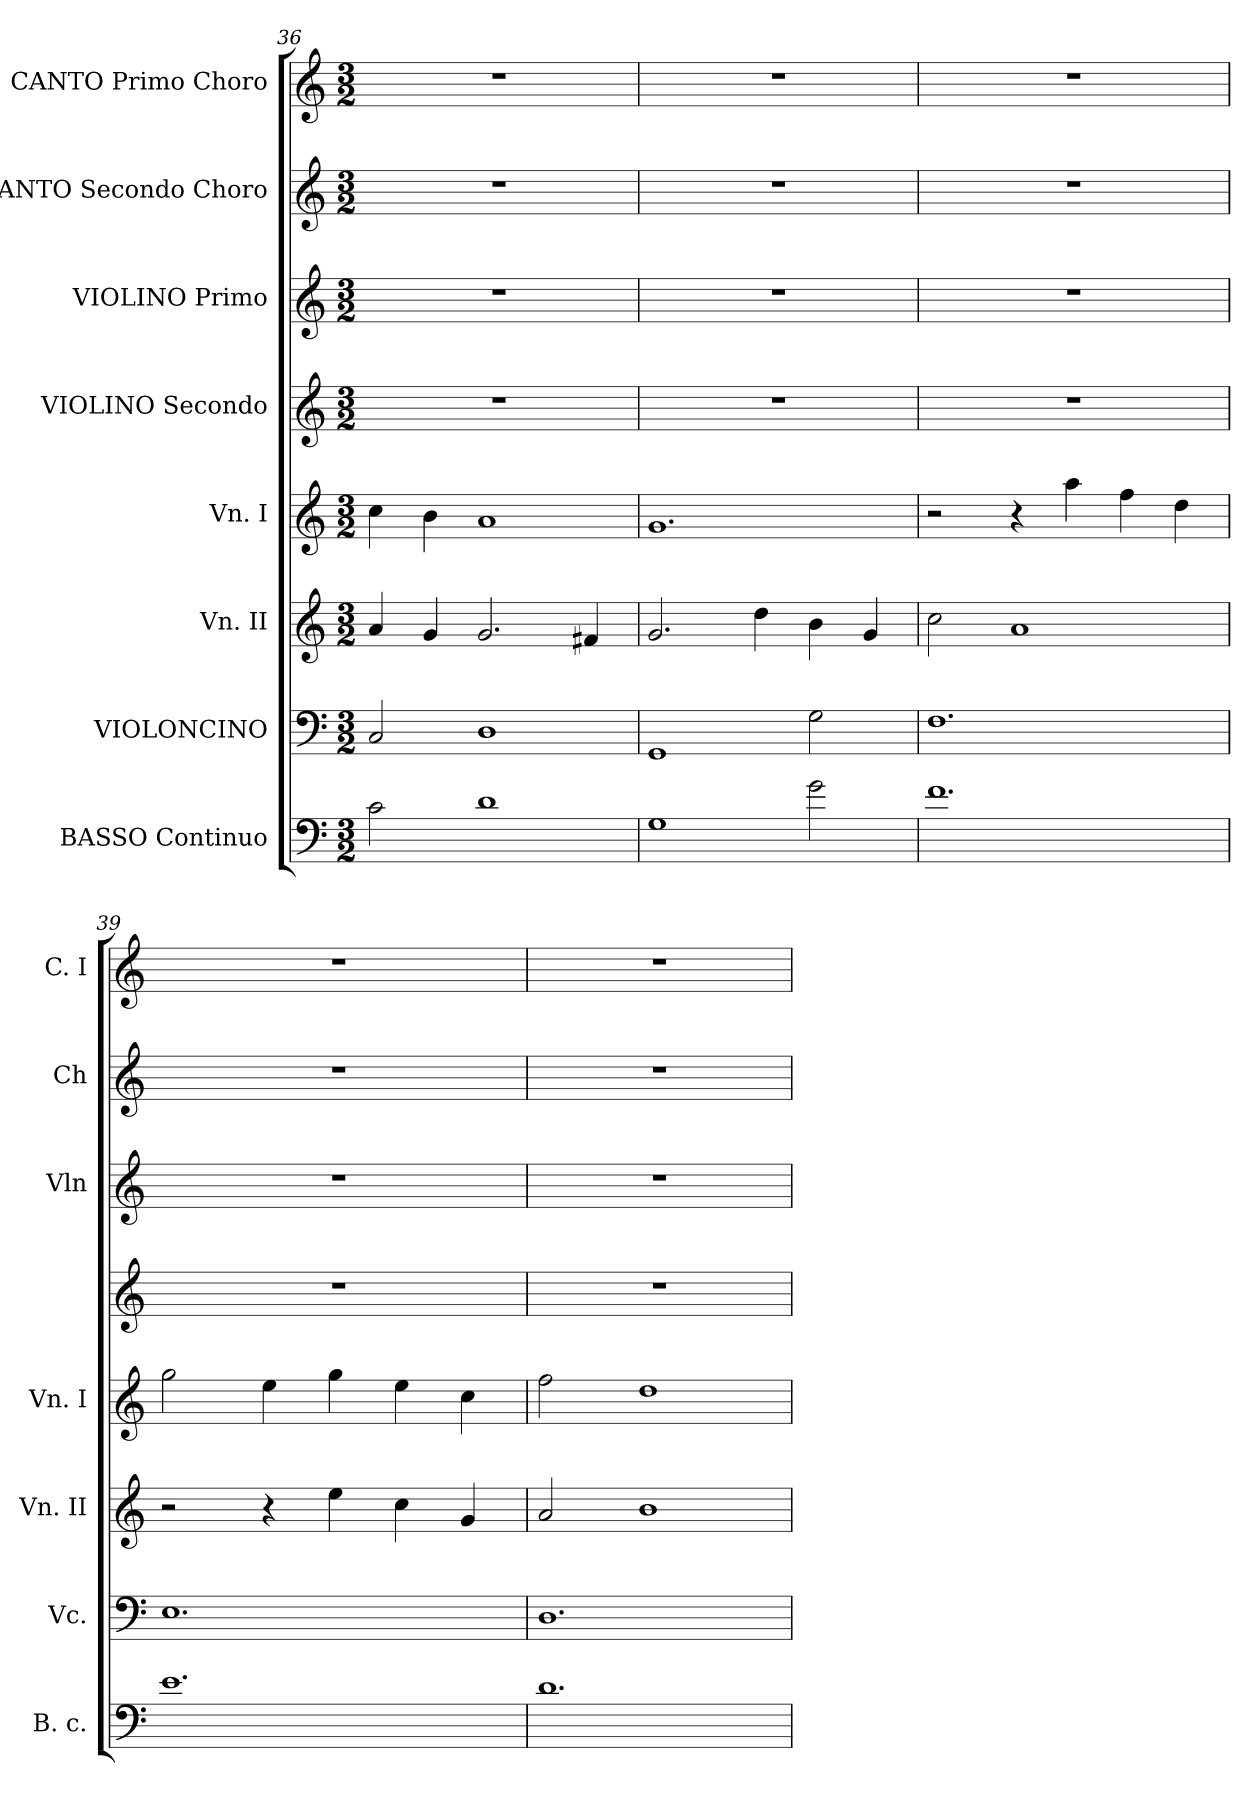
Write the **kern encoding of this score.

**kern	**kern	**kern	**kern	**kern	**kern	**kern	**kern
*part8	*part7	*part6	*part5	*part4	*part3	*part2	*part1
*staff8	*staff7	*staff6	*staff5	*staff4	*staff3	*staff2	*staff1
*I"BASSO Continuo	*I"VIOLONCINO	*I"Vn. II	*I"Vn. I	*I"VIOLINO Secondo	*I"VIOLINO Primo	*I"CANTO Secondo Choro	*I"CANTO Primo Choro
*I'B. c.	*I'Vc.	*I'Vn. II	*I'Vn. I	*	*I'Vln	*I'Ch	*I'C. I
*clefF4	*clefF4	*clefG2	*clefG2	*clefG2	*clefG2	*clefG2	*clefG2
*ITrd7c12	*	*	*	*	*	*	*
*k[]	*k[]	*k[]	*k[]	*k[]	*k[]	*k[]	*k[]
*C:	*C:	*C:	*C:	*C:	*C:	*C:	*C:
*M3/2	*M3/2	*M3/2	*M3/2	*M3/2	*M3/2	*M3/2	*M3/2
=36	=36	=36	=36	=36	=36	=36	=36
2C\	2C/	4a/	4cc\	1.r	1.r	1.r	1.r
.	.	4g/	4b\	.	.	.	.
1D	1D	2.g/	1a	.	.	.	.
.	.	4f#X/	.	.	.	.	.
=37	=37	=37	=37	=37	=37	=37	=37
1GG	1GG	2.g/	1.g	1.r	1.r	1.r	1.r
.	.	4dd\	.	.	.	.	.
2G\	2G\	4b\	.	.	.	.	.
.	.	4g/	.	.	.	.	.
=38	=38	=38	=38	=38	=38	=38	=38
1.F	1.F	2cc\	2r	1.r	1.r	1.r	1.r
.	.	1a	4r	.	.	.	.
.	.	.	4aa\	.	.	.	.
.	.	.	4ff\	.	.	.	.
.	.	.	4dd\	.	.	.	.
=39	=39	=39	=39	=39	=39	=39	=39
1.E	1.E	2r	2gg\	1.r	1.r	1.r	1.r
.	.	4r	4ee\	.	.	.	.
.	.	4ee\	4gg\	.	.	.	.
.	.	4cc\	4ee\	.	.	.	.
.	.	4g/	4cc\	.	.	.	.
!!LO:LB:g=z
=40	=40	=40	=40	=40	=40	=40	=40
1.D	1.D	2a/	2ff\	1.r	1.r	1.r	1.r
.	.	1b	1dd	.	.	.	.
=	=	=	=	=	=	=	=
*-	*-	*-	*-	*-	*-	*-	*-
